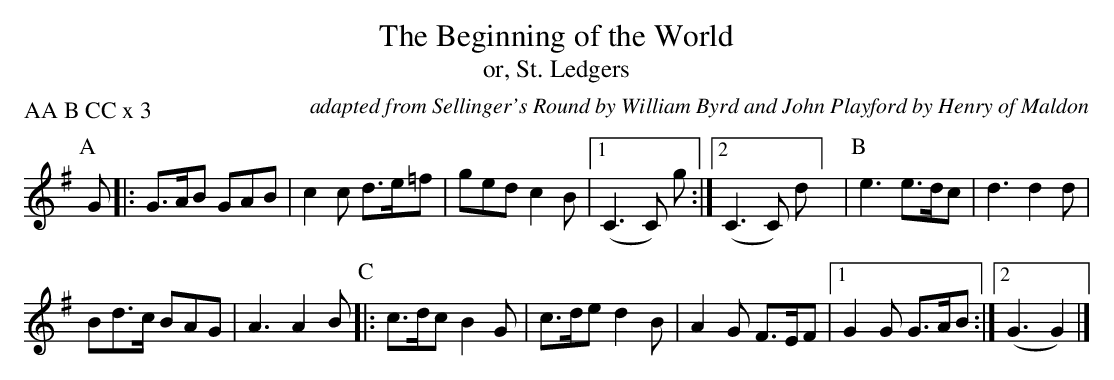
X:1
T:The Beginning of the World
T:or, St. Ledgers
C:adapted from Sellinger's Round by William Byrd and John Playford by Henry of Maldon
P:AA B CC x 3
L:1/8
K:G
P:A
G |: G>AB GAB | c2 c d>e=f | ged c2B | [1 (C3 C) g :| [2 (C3 C) d ] |\
P:B
e3 e>dc | d3 d2 d |
Bd>c BAG | A3 A2 B \
P:C
|:c>dc B2 G | c>de d2B | A2 G F>EF | [1 G2 G G>AB :| [2 (G3 G2) |]
